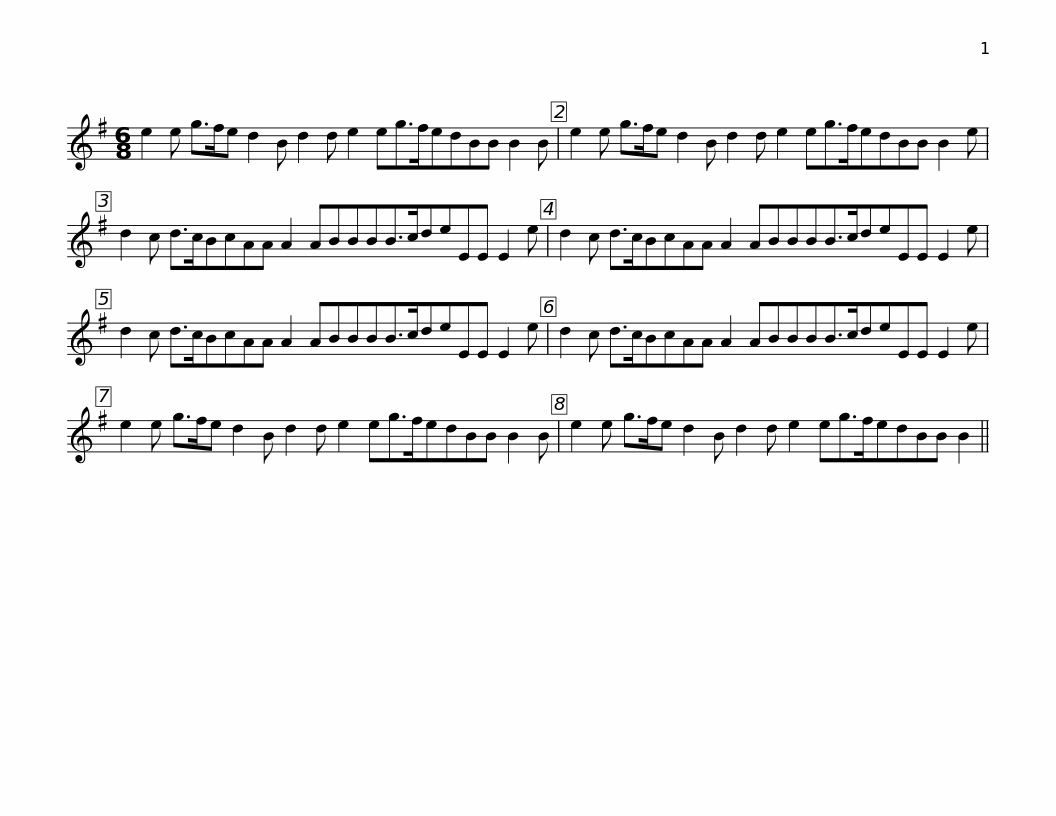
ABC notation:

X:1
L:1/8
M:6/8
I:linebreak $
K:Emin
V:1 treble
V:1
 e2 e g>fe d2 B d2 d e2 eg>fedBB B2 B |$ e2 e g>fe d2 B d2 d e2 eg>fedBB B2 e |$ d2 c d>cBcAA A2 ABBBB>cdeEE E2 e |$ d2 c d>cBcAA A2 ABBBB>cdeEE E2 e |$ d2 c d>cBcAA A2 ABBBB>cdeEE E2 e |$ %5
 d2 c d>cBcAA A2 ABBBB>cdeEE E2 e |$ e2 e g>fe d2 B d2 d e2 eg>fedBB B2 B |$ e2 e g>fe d2 B d2 d e2 eg>fedBB B2 || %8
